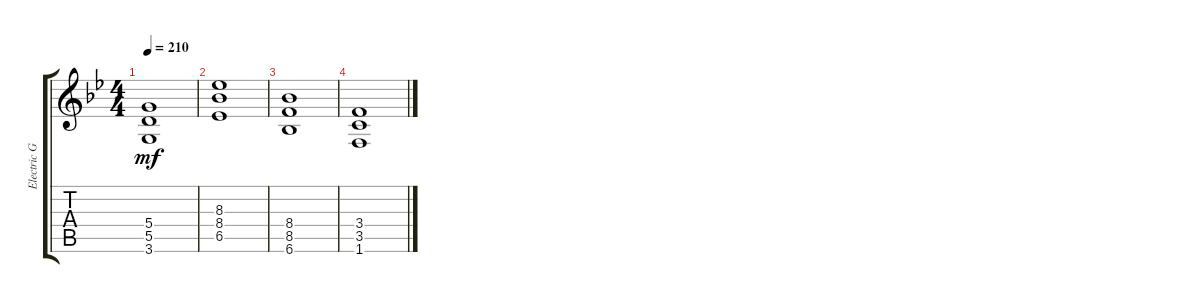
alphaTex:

\track ("Electric Guitar 2" "Electric G") {instrument distortionguitar}
\staff {score tabs}
\tuning (E4 B3 G3 D3 A2 E2) {hide}
\ts (4 4)
\tempo 210
\clef g2
\ks gminor
(5.4 5.5 3.6).1{dy mf instrument distortionguitar} |
(8.3 8.4 6.5).1 |
(8.4 8.5 6.6).1 |
(3.4 3.5 1.6).1
